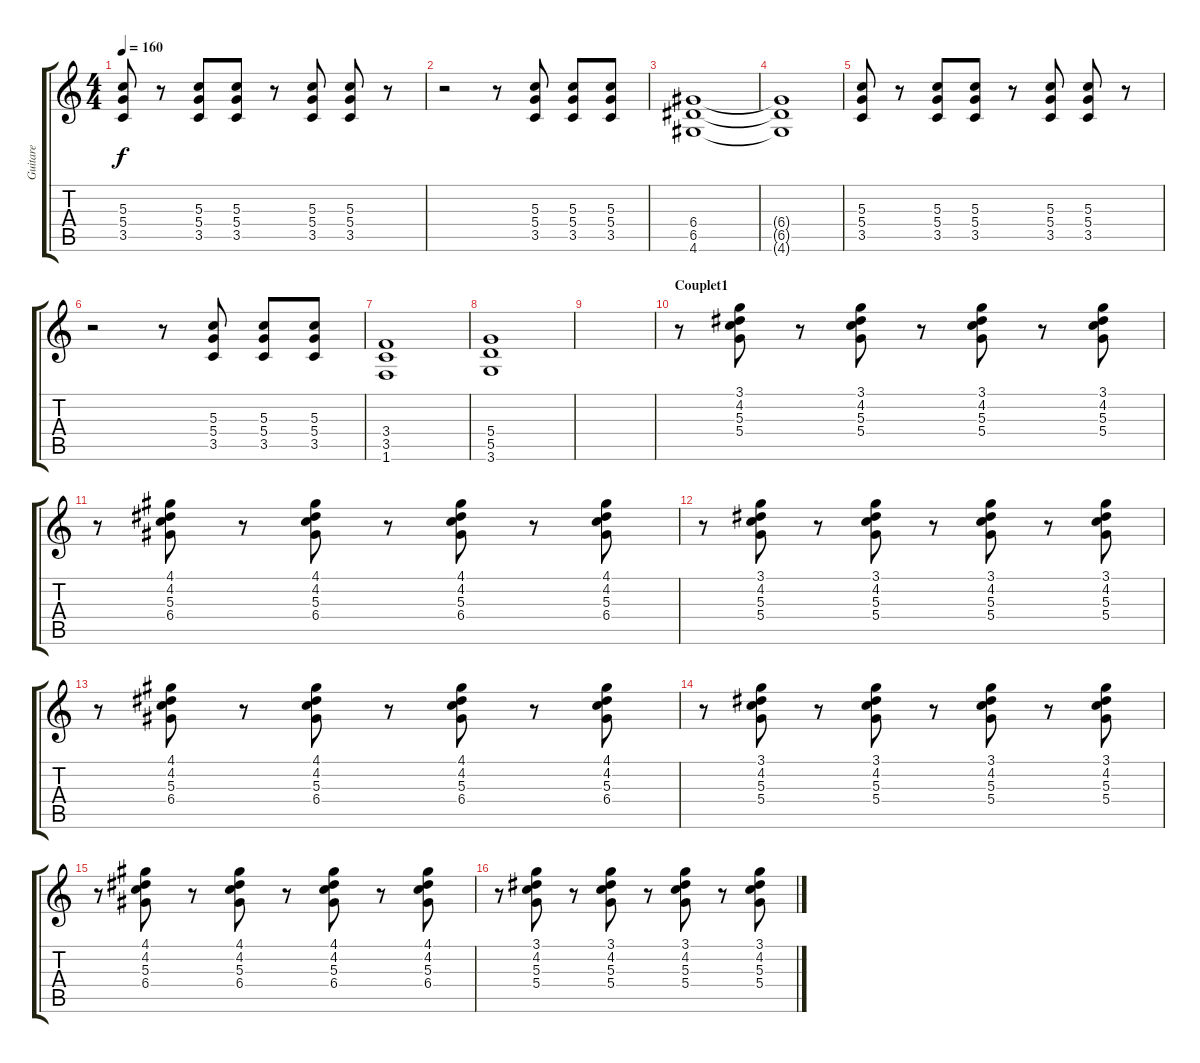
\track ("Guitare" "Guitare") {instrument overdrivenguitar}
\staff {score tabs}
\tuning (E4 B3 G3 D3 A2 E2) {hide}
\ts (4 4)
\tempo 160
\clef g2
\ks c
(5.3 5.4 3.5).8{dy f} r.8 (5.3 5.4 3.5).8 (5.3 5.4 3.5).8 r.8 (5.3 5.4 3.5).8 (5.3 5.4 3.5).8 r.8 |
r.2 r.8 (5.3 5.4 3.5).8 (5.3 5.4 3.5).8 (5.3 5.4 3.5).8 |
(6.4 6.5 4.6).1 |
(6.4{t} 6.5{t} 4.6{t}).1 |
(5.3 5.4 3.5).8 r.8 (5.3 5.4 3.5).8 (5.3 5.4 3.5).8 r.8 (5.3 5.4 3.5).8 (5.3 5.4 3.5).8 r.8 |
r.2 r.8 (5.3 5.4 3.5).8 (5.3 5.4 3.5).8 (5.3 5.4 3.5).8 |
(3.4 3.5 1.6).1 |
(5.4 5.5 3.6).1 |
|
\section ("" "Couplet1")
r.8{instrument electricguitarmuted} (3.1 4.2 5.3 5.4).8 r.8 (3.1 4.2 5.3 5.4).8 r.8 (3.1 4.2 5.3 5.4).8 r.8 (3.1 4.2 5.3 5.4).8 |
r.8 (4.1 4.2 5.3 6.4).8 r.8 (4.1 4.2 5.3 6.4).8 r.8 (4.1 4.2 5.3 6.4).8 r.8 (4.1 4.2 5.3 6.4).8 |
r.8 (3.1 4.2 5.3 5.4).8 r.8 (3.1 4.2 5.3 5.4).8 r.8 (3.1 4.2 5.3 5.4).8 r.8 (3.1 4.2 5.3 5.4).8 |
r.8 (4.1 4.2 5.3 6.4).8 r.8 (4.1 4.2 5.3 6.4).8 r.8 (4.1 4.2 5.3 6.4).8 r.8 (4.1 4.2 5.3 6.4).8 |
r.8 (3.1 4.2 5.3 5.4).8 r.8 (3.1 4.2 5.3 5.4).8 r.8 (3.1 4.2 5.3 5.4).8 r.8 (3.1 4.2 5.3 5.4).8 |
r.8 (4.1 4.2 5.3 6.4).8 r.8 (4.1 4.2 5.3 6.4).8 r.8 (4.1 4.2 5.3 6.4).8 r.8 (4.1 4.2 5.3 6.4).8 |
r.8 (3.1 4.2 5.3 5.4).8 r.8 (3.1 4.2 5.3 5.4).8 r.8 (3.1 4.2 5.3 5.4).8 r.8 (3.1 4.2 5.3 5.4).8
